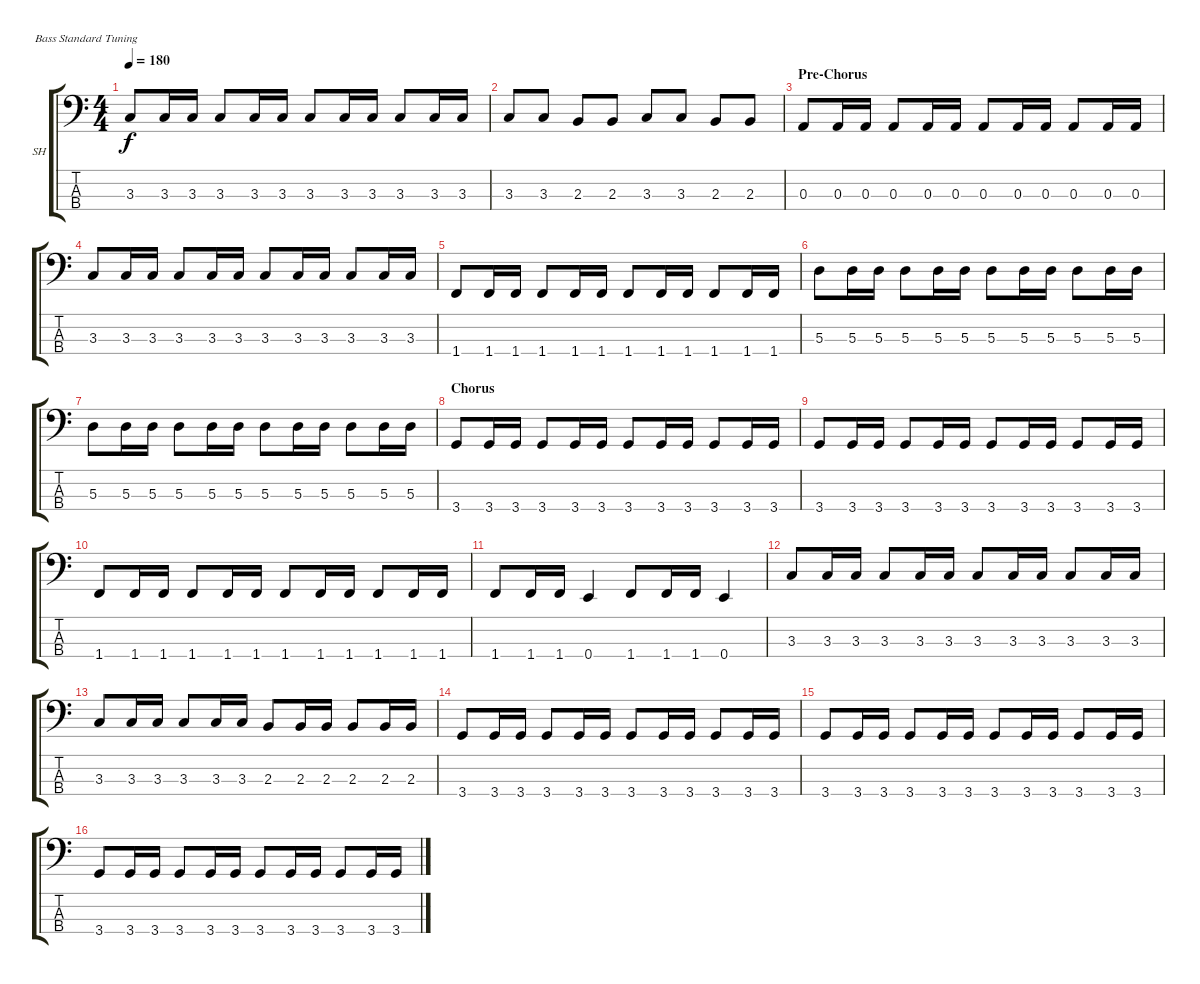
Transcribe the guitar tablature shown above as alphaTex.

\bracketExtendMode groupsimilarinstruments
\firstSystemTrackNameOrientation horizontal
\otherSystemsTrackNameOrientation horizontal
\track ("Steve Harris" "SH") {instrument electricbassfinger}
\staff {score tabs}
\tuning (G2 D2 A1 E1)
\ts (4 4)
\tempo 180
\clef f4
\scale
0.333333
\ks c
3.3.8{dy f} 3.3.16 3.3.16 3.3.8 3.3.16 3.3.16 3.3.8 3.3.16 3.3.16 3.3.8 3.3.16 3.3.16 |
\scale
0.333333 3.3.8 3.3.8 2.3.8 2.3.8 3.3.8 3.3.8 2.3.8 2.3.8 |
\section ("" "Pre-Chorus")
\scale
0.333333 0.3.8 0.3.16 0.3.16 0.3.8 0.3.16 0.3.16 0.3.8 0.3.16 0.3.16 0.3.8 0.3.16 0.3.16 |
\scale
0.333333 3.3.8 3.3.16 3.3.16 3.3.8 3.3.16 3.3.16 3.3.8 3.3.16 3.3.16 3.3.8 3.3.16 3.3.16 |
\scale
0.333333 1.4.8 1.4.16 1.4.16 1.4.8 1.4.16 1.4.16 1.4.8 1.4.16 1.4.16 1.4.8 1.4.16 1.4.16 |
\scale
0.333333 5.3.8 5.3.16 5.3.16 5.3.8 5.3.16 5.3.16 5.3.8 5.3.16 5.3.16 5.3.8 5.3.16 5.3.16 |
\scale
0.333333 5.3.8 5.3.16 5.3.16 5.3.8 5.3.16 5.3.16 5.3.8 5.3.16 5.3.16 5.3.8 5.3.16 5.3.16 |
\section ("" "Chorus")
\scale
0.333333 3.4.8 3.4.16 3.4.16 3.4.8 3.4.16 3.4.16 3.4.8 3.4.16 3.4.16 3.4.8 3.4.16 3.4.16 |
\scale
0.333333 3.4.8 3.4.16 3.4.16 3.4.8 3.4.16 3.4.16 3.4.8 3.4.16 3.4.16 3.4.8 3.4.16 3.4.16 |
\scale
0.333333 1.4.8 1.4.16 1.4.16 1.4.8 1.4.16 1.4.16 1.4.8 1.4.16 1.4.16 1.4.8 1.4.16 1.4.16 |
\scale
0.333333 1.4.8 1.4.16 1.4.16 0.4.4 1.4.8 1.4.16 1.4.16 0.4.4 |
\scale
0.333333 3.3.8 3.3.16 3.3.16 3.3.8 3.3.16 3.3.16 3.3.8 3.3.16 3.3.16 3.3.8 3.3.16 3.3.16 |
\scale
0.333333 3.3.8 3.3.16 3.3.16 3.3.8 3.3.16 3.3.16 2.3.8 2.3.16 2.3.16 2.3.8 2.3.16 2.3.16 |
\scale
0.333333 3.4.8 3.4.16 3.4.16 3.4.8 3.4.16 3.4.16 3.4.8 3.4.16 3.4.16 3.4.8 3.4.16 3.4.16 |
\scale
0.333333 3.4.8 3.4.16 3.4.16 3.4.8 3.4.16 3.4.16 3.4.8 3.4.16 3.4.16 3.4.8 3.4.16 3.4.16 |
\scale
0.333333 3.4.8 3.4.16 3.4.16 3.4.8 3.4.16 3.4.16 3.4.8 3.4.16 3.4.16 3.4.8 3.4.16 3.4.16
